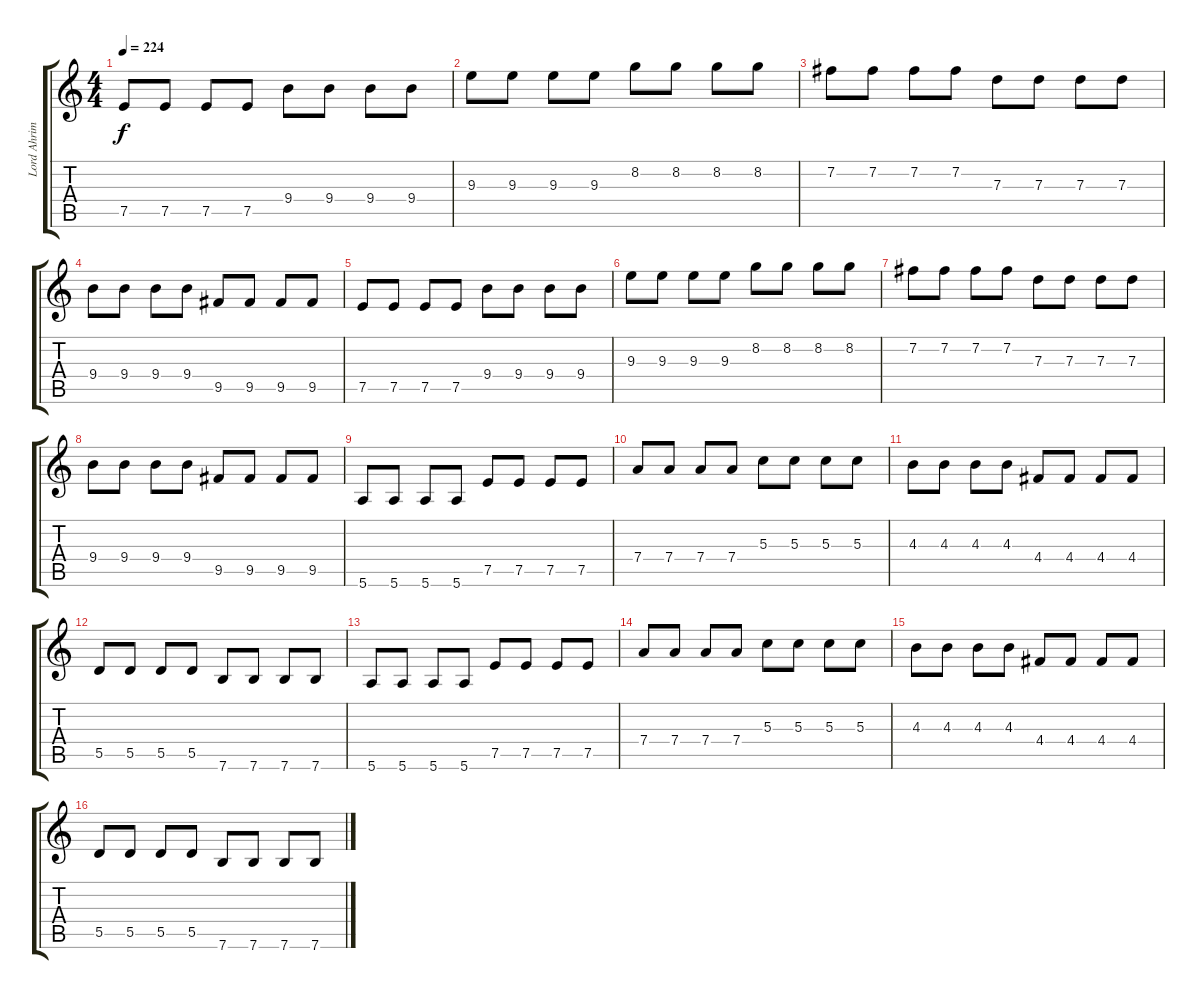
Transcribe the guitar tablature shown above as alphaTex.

\track ("Lord Ahriman" "Lord Ahrim") {instrument overdrivenguitar}
\staff {score tabs}
\tuning (E4 B3 G3 D3 A2 E2) {hide}
\ts (4 4)
\tempo 224
\clef g2
\ks c
7.5.8{dy f} 7.5.8 7.5.8 7.5.8 9.4.8 9.4.8 9.4.8 9.4.8 |
9.3.8 9.3.8 9.3.8 9.3.8 8.2.8 8.2.8 8.2.8 8.2.8 |
7.2.8 7.2.8 7.2.8 7.2.8 7.3.8 7.3.8 7.3.8 7.3.8 |
9.4.8 9.4.8 9.4.8 9.4.8 9.5.8 9.5.8 9.5.8 9.5.8 |
7.5.8 7.5.8 7.5.8 7.5.8 9.4.8 9.4.8 9.4.8 9.4.8 |
9.3.8 9.3.8 9.3.8 9.3.8 8.2.8 8.2.8 8.2.8 8.2.8 |
7.2.8 7.2.8 7.2.8 7.2.8 7.3.8 7.3.8 7.3.8 7.3.8 |
9.4.8 9.4.8 9.4.8 9.4.8 9.5.8 9.5.8 9.5.8 9.5.8 |
5.6.8 5.6.8 5.6.8 5.6.8 7.5.8 7.5.8 7.5.8 7.5.8 |
7.4.8 7.4.8 7.4.8 7.4.8 5.3.8 5.3.8 5.3.8 5.3.8 |
4.3.8 4.3.8 4.3.8 4.3.8 4.4.8 4.4.8 4.4.8 4.4.8 |
5.5.8 5.5.8 5.5.8 5.5.8 7.6.8 7.6.8 7.6.8 7.6.8 |
5.6.8 5.6.8 5.6.8 5.6.8 7.5.8 7.5.8 7.5.8 7.5.8 |
7.4.8 7.4.8 7.4.8 7.4.8 5.3.8 5.3.8 5.3.8 5.3.8 |
4.3.8 4.3.8 4.3.8 4.3.8 4.4.8 4.4.8 4.4.8 4.4.8 |
5.5.8 5.5.8 5.5.8 5.5.8 7.6.8 7.6.8 7.6.8 7.6.8
